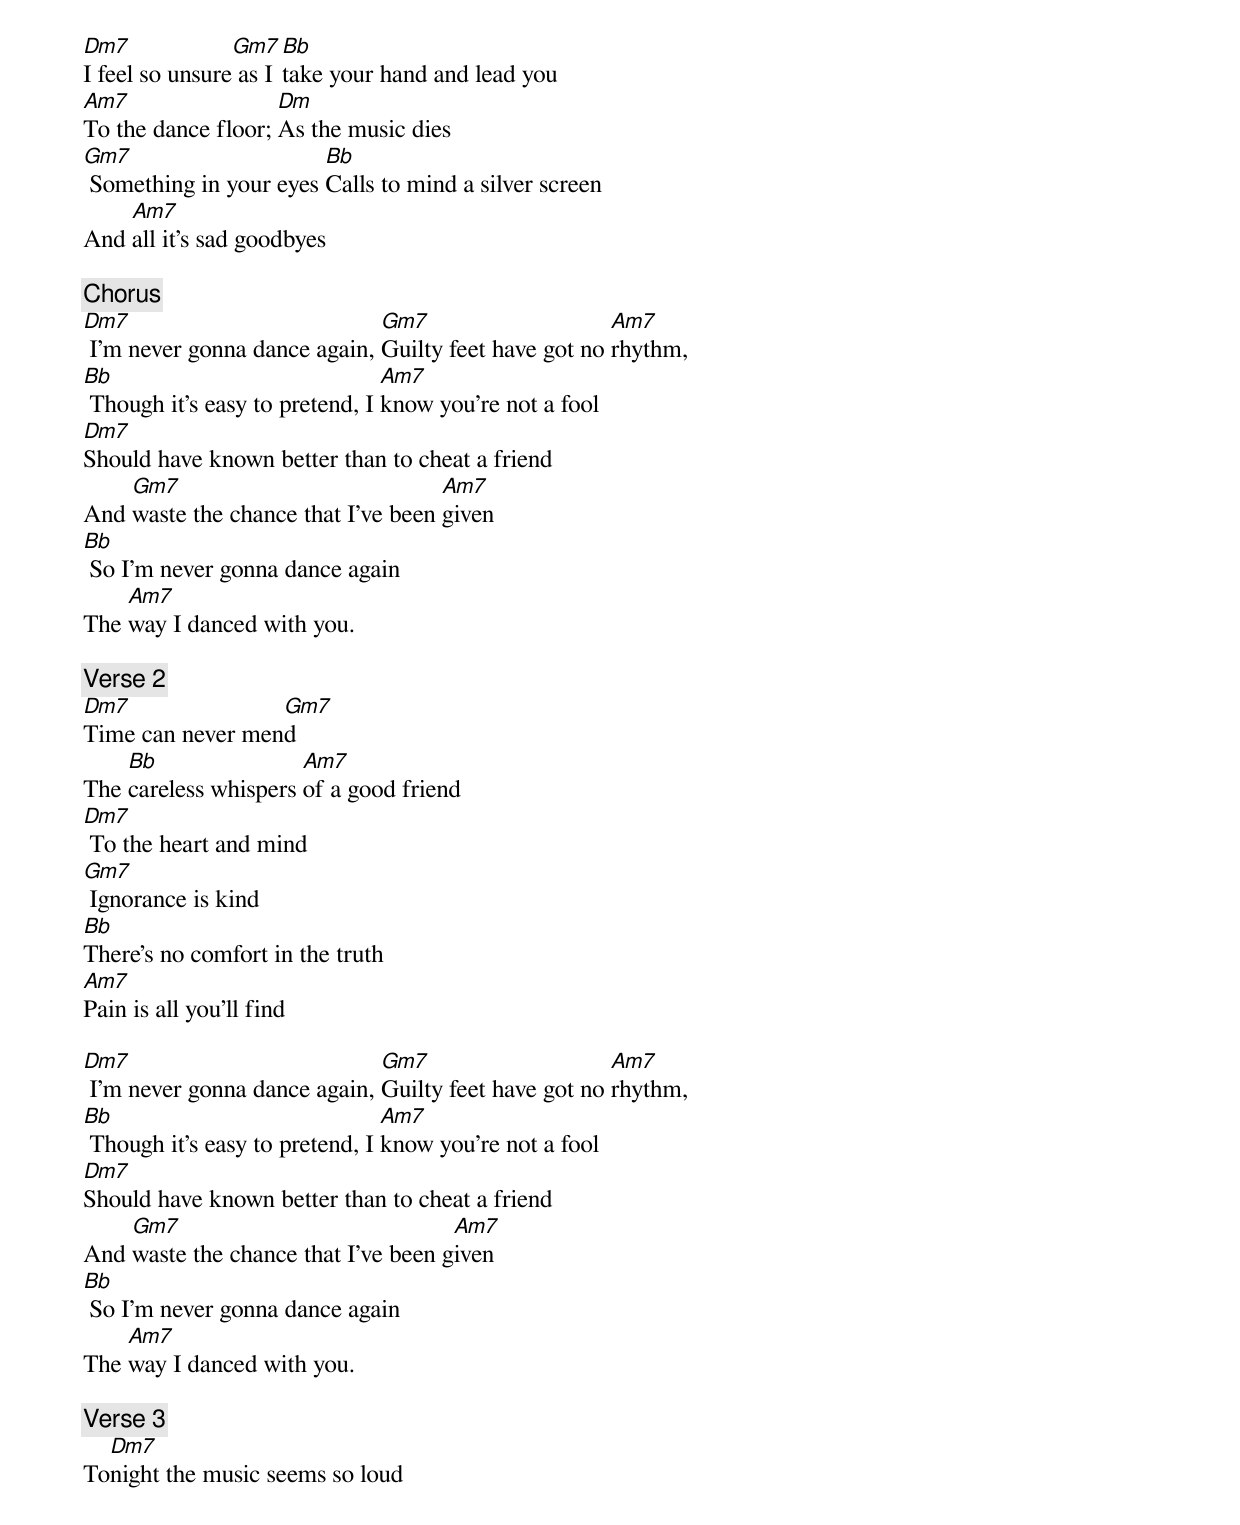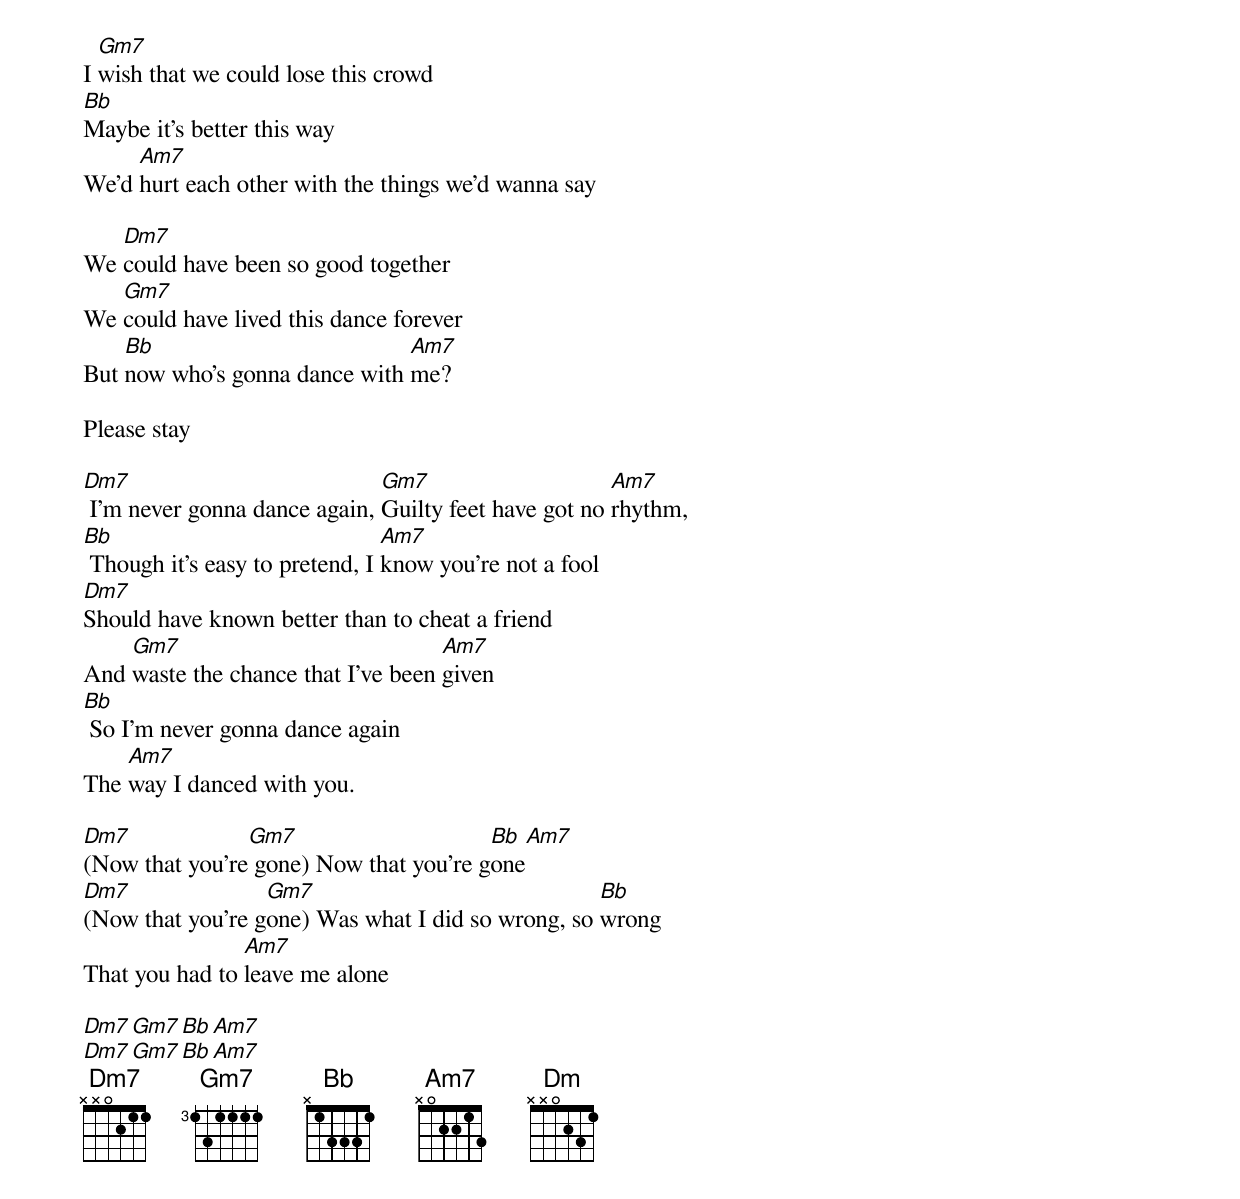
Dm7             Gm7   Bb
I feel so unsure as I take your hand and lead you
Am7                 Dm
To the dance floor; As the music dies
Gm7                     Bb
 Something in your eyes Calls to mind a silver screen
    Am7
And all it's sad goodbyes

[Chorus]
Dm7                           Gm7                     Am7
 I'm never gonna dance again, Guilty feet have got no rhythm,
Bb                              Am7
 Though it's easy to pretend, I know you're not a fool
Dm7
Should have known better than to cheat a friend
    Gm7                             Am7
And waste the chance that I've been given
Bb
 So I'm never gonna dance again
    Am7
The way I danced with you.

[Verse 2]
Dm7               Gm7
Time can never mend
    Bb                Am7
The careless whispers of a good friend
Dm7
 To the heart and mind
Gm7
 Ignorance is kind
Bb
There’s no comfort in the truth
Am7
Pain is all you'll find

Dm7                           Gm7                     Am7
 I'm never gonna dance again, Guilty feet have got no rhythm,
Bb                              Am7
 Though it's easy to pretend, I know you're not a fool
Dm7
Should have known better than to cheat a friend
    Gm7                              Am7
And waste the chance that I've been given
Bb
 So I'm never gonna dance again
    Am7
The way I danced with you.

[Verse 3]
  Dm7
Tonight the music seems so loud
  Gm7
I wish that we could lose this crowd
Bb
Maybe it's better this way
     Am7
We'd hurt each other with the things we'd wanna say

   Dm7
We could have been so good together
   Gm7
We could have lived this dance forever
    Bb                         Am7
But now who's gonna dance with me?

Please stay

Dm7                           Gm7                     Am7
 I'm never gonna dance again, Guilty feet have got no rhythm,
Bb                              Am7
 Though it's easy to pretend, I know you're not a fool
Dm7
Should have known better than to cheat a friend
    Gm7                             Am7
And waste the chance that I've been given
Bb
 So I'm never gonna dance again
    Am7
The way I danced with you.

Dm7             Gm7                     Bb   Am7
(Now that you're gone) Now that you're gone
Dm7               Gm7                              Bb
(Now that you're gone) Was what I did so wrong, so wrong
                Am7
That you had to leave me alone

Dm7 Gm7 Bb Am7
Dm7 Gm7 Bb Am7
